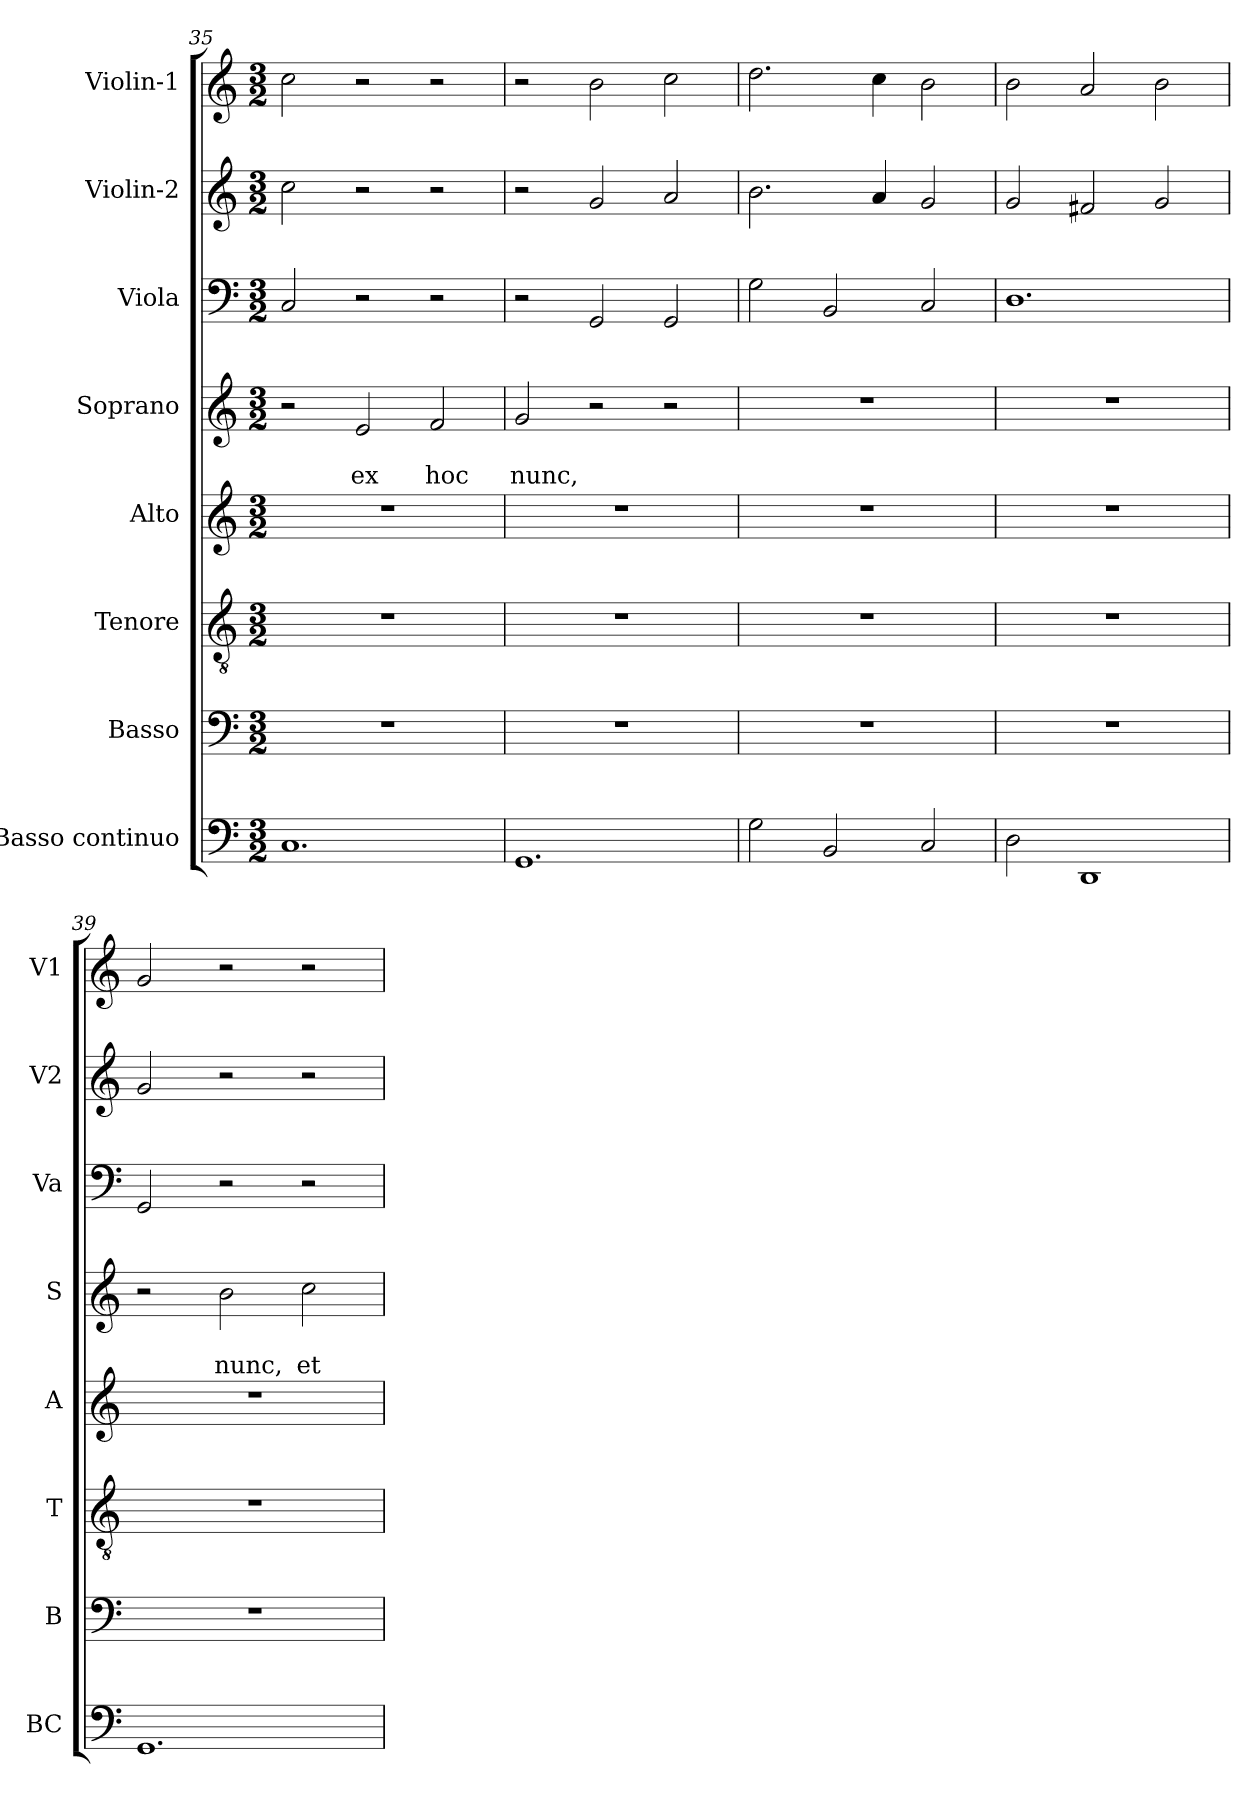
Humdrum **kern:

**kern	**kern	**kern	**kern	**kern	**text	**text	**kern	**kern	**kern
*part8	*part7	*part6	*part5	*part4	*part4	*part4	*part3	*part2	*part1
*staff8	*staff7	*staff6	*staff5	*staff4	*staff4	*staff4	*staff3	*staff2	*staff1
*I"Basso continuo	*I"Basso	*I"Tenore	*I"Alto	*I"Soprano	*	*	*I"Viola	*I"Violin-2	*I"Violin-1
*I'BC	*I'B	*I'T	*I'A	*I'S	*	*	*I'Va	*I'V2	*I'V1
*clefF4	*clefF4	*clefGv2	*clefG2	*clefG2	*	*	*clefF4	*clefG2	*clefG2
*k[]	*k[]	*k[]	*k[]	*k[]	*	*	*k[]	*k[]	*k[]
*C:	*C:	*C:	*C:	*C:	*	*	*C:	*C:	*C:
*M3/2	*M3/2	*M3/2	*M3/2	*M3/2	*	*	*M3/2	*M3/2	*M3/2
=35	=35	=35	=35	=35	=35	=35	=35	=35	=35
1.C	1.r	1.r	1.r	2r	.	.	2C/	2cc\	2cc\
!	!	!	!	!	!	!LO:LY:b	!	!	!
.	.	.	.	2e/	.	ex	2r	2r	2r
!	!	!	!	!	!	!LO:LY:b	!	!	!
.	.	.	.	2f/	.	hoc	2r	2r	2r
=36	=36	=36	=36	=36	=36	=36	=36	=36	=36
!	!	!	!	!	!	!LO:LY:b	!	!	!
1.GG	1.r	1.r	1.r	2g/	.	nunc,	2r	2r	2r
.	.	.	.	2r	.	.	2GG/	2g/	2b\
.	.	.	.	2r	.	.	2GG/	2a/	2cc\
!!LO:LB:g=z
=37	=37	=37	=37	=37	=37	=37	=37	=37	=37
2G\	1.r	1.r	1.r	1.r	.	.	2G\	2.b\	2.dd\
2BB/	.	.	.	.	.	.	2BB/	.	.
.	.	.	.	.	.	.	.	4a/	4cc\
2C/	.	.	.	.	.	.	2C/	2g/	2b\
=38	=38	=38	=38	=38	=38	=38	=38	=38	=38
2D\	1.r	1.r	1.r	1.r	.	.	1.D	2g/	2b\
1DD	.	.	.	.	.	.	.	2f#X/	2a/
.	.	.	.	.	.	.	.	2g/	2b\
=39	=39	=39	=39	=39	=39	=39	=39	=39	=39
1.GG	1.r	1.r	1.r	2r	.	.	2GG/	2g/	2g/
!	!	!	!	!	!	!LO:LY:b	!	!	!
.	.	.	.	2b\	.	nunc,	2r	2r	2r
!	!	!	!	!	!	!LO:LY:b	!	!	!
.	.	.	.	2cc\	.	et	2r	2r	2r
=	=	=	=	=	=	=	=	=	=
*-	*-	*-	*-	*-	*-	*-	*-	*-	*-
